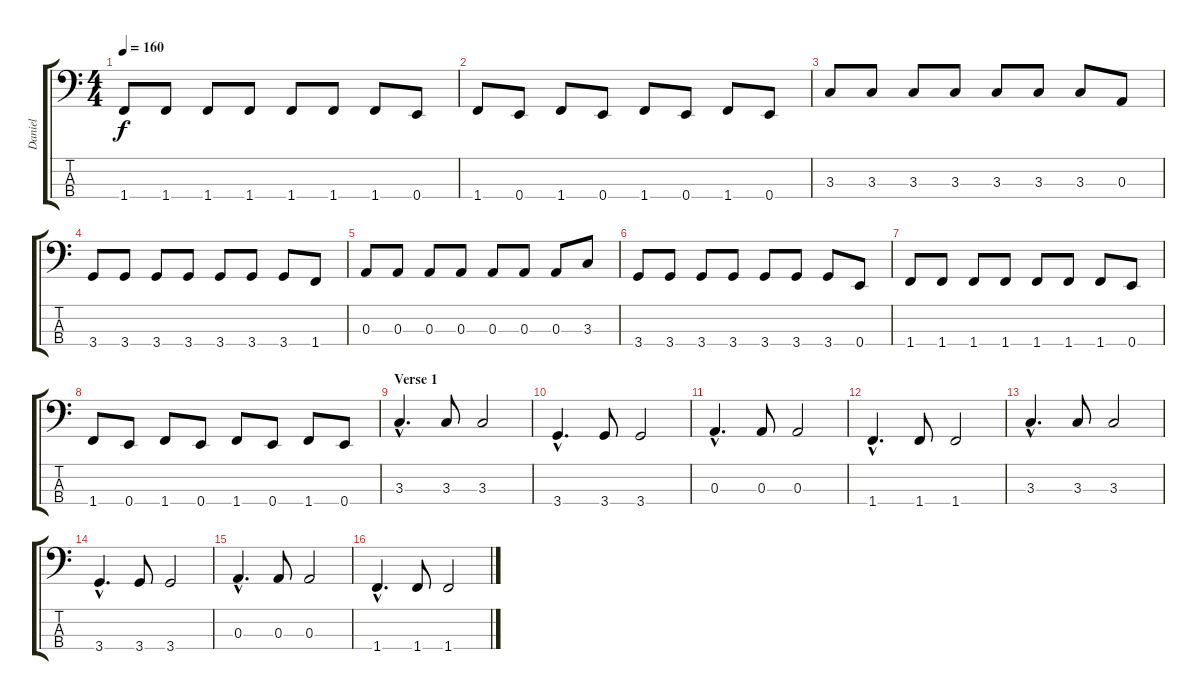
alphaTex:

\track ("Daniel" "Daniel") {instrument electricbassfinger}
\staff {score tabs}
\tuning (G2 D2 A1 E1) {hide}
\ts (4 4)
\tempo 160
\clef f4
\ks c
1.4.8{dy f} 1.4.8 1.4.8 1.4.8 1.4.8 1.4.8 1.4.8 0.4.8 |
1.4.8 0.4.8 1.4.8 0.4.8 1.4.8 0.4.8 1.4.8 0.4.8 |
3.3.8 3.3.8 3.3.8 3.3.8 3.3.8 3.3.8 3.3.8 0.3.8 |
3.4.8 3.4.8 3.4.8 3.4.8 3.4.8 3.4.8 3.4.8 1.4.8 |
0.3.8 0.3.8 0.3.8 0.3.8 0.3.8 0.3.8 0.3.8 3.3.8 |
3.4.8 3.4.8 3.4.8 3.4.8 3.4.8 3.4.8 3.4.8 0.4.8 |
1.4.8 1.4.8 1.4.8 1.4.8 1.4.8 1.4.8 1.4.8 0.4.8 |
1.4.8 0.4.8 1.4.8 0.4.8 1.4.8 0.4.8 1.4.8 0.4.8 |
\section ("" "Verse 1")
3.3{hac}.4{d} 3.3.8 3.3.2 |
3.4{hac}.4{d} 3.4.8 3.4.2 |
0.3{hac}.4{d} 0.3.8 0.3.2 |
1.4{hac}.4{d} 1.4.8 1.4.2 |
3.3{hac}.4{d} 3.3.8 3.3.2 |
3.4{hac}.4{d} 3.4.8 3.4.2 |
0.3{hac}.4{d} 0.3.8 0.3.2 |
1.4{hac}.4{d} 1.4.8 1.4.2
